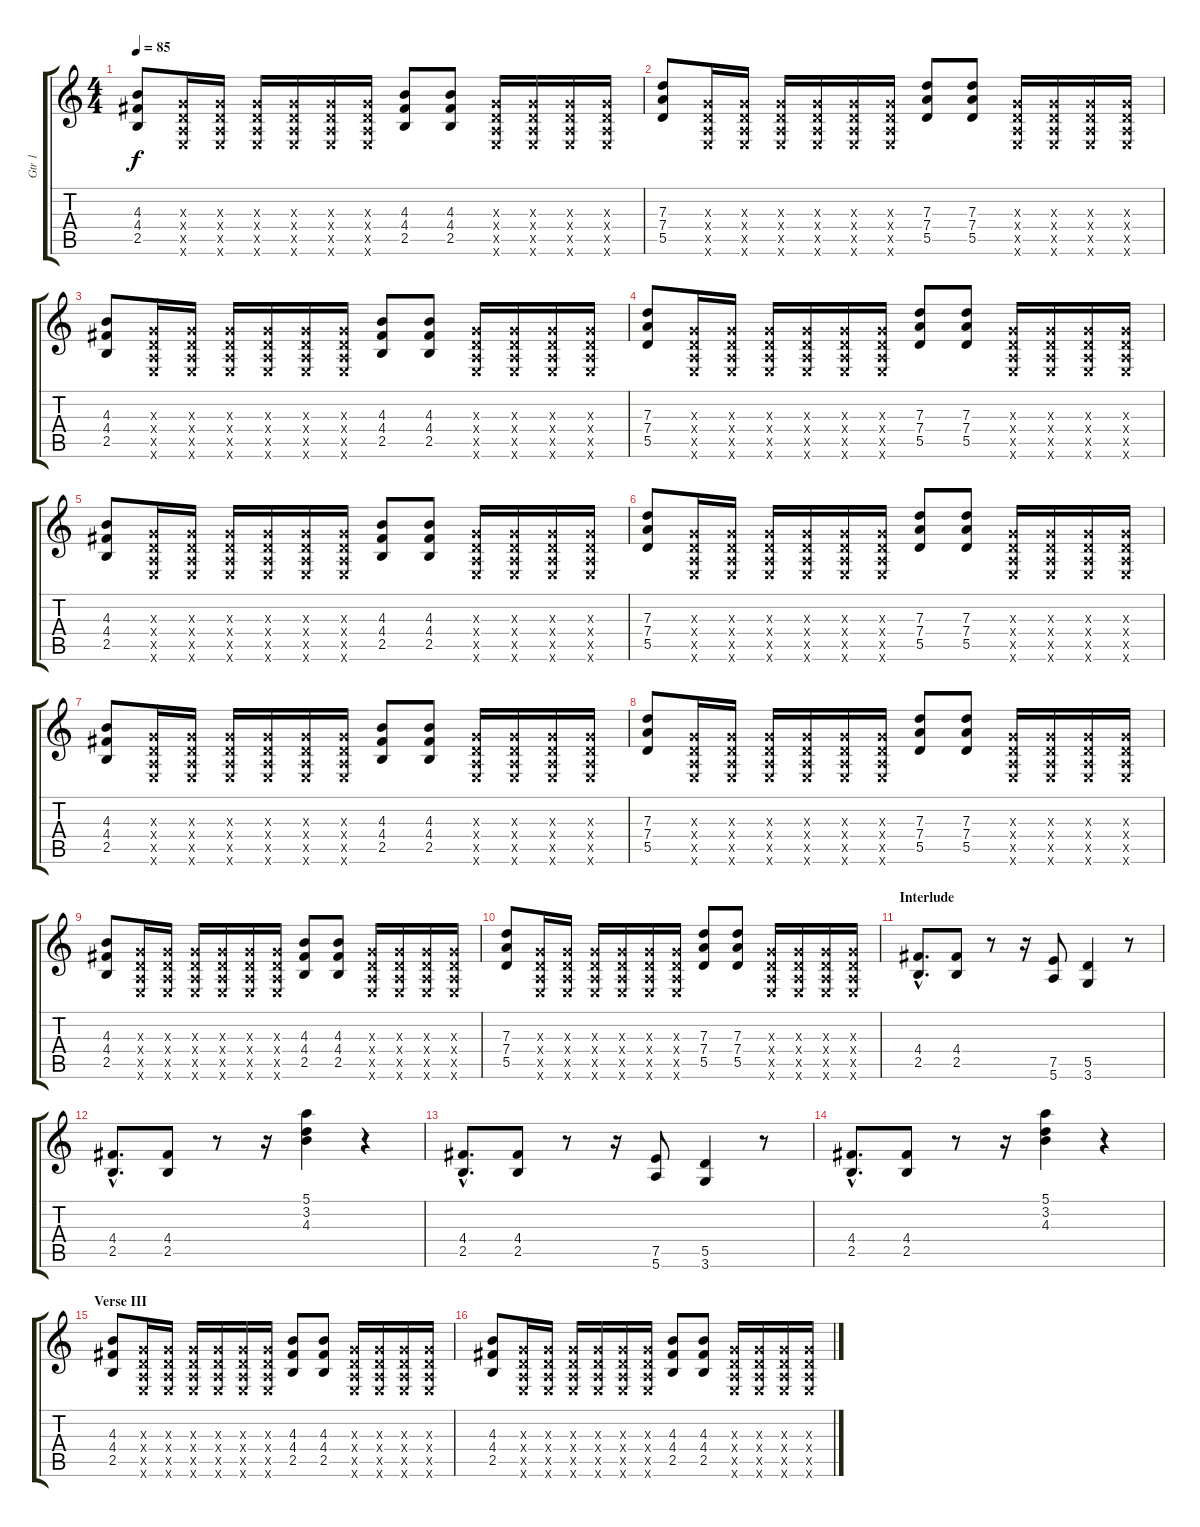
\track ("Gtr 1" "Gtr 1") {instrument overdrivenguitar}
\staff {score tabs}
\tuning (E4 B3 G3 D3 A2 E2) {hide}
\ts (4 4)
\tempo 85
\clef g2
\ks c
(4.3 4.4 2.5).8{dy f} (0.3{x} 0.4{x} 0.5{x} 0.6{x}).16 (0.3{x} 0.4{x} 0.5{x} 0.6{x}).16 (0.3{x} 0.4{x} 0.5{x} 0.6{x}).16 (0.3{x} 0.4{x} 0.5{x} 0.6{x}).16 (0.3{x} 0.4{x} 0.5{x} 0.6{x}).16 (0.3{x} 0.4{x} 0.5{x} 0.6{x}).16 (4.3 4.4 2.5).8 (4.3 4.4 2.5).8 (0.3{x} 0.4{x} 0.5{x} 0.6{x}).16 (0.3{x} 0.4{x} 0.5{x} 0.6{x}).16 (0.3{x} 0.4{x} 0.5{x} 0.6{x}).16 (0.3{x} 0.4{x} 0.5{x} 0.6{x}).16 |
(7.3 7.4 5.5).8 (0.3{x} 0.4{x} 0.5{x} 0.6{x}).16 (0.3{x} 0.4{x} 0.5{x} 0.6{x}).16 (0.3{x} 0.4{x} 0.5{x} 0.6{x}).16 (0.3{x} 0.4{x} 0.5{x} 0.6{x}).16 (0.3{x} 0.4{x} 0.5{x} 0.6{x}).16 (0.3{x} 0.4{x} 0.5{x} 0.6{x}).16 (7.3 7.4 5.5).8 (7.3 7.4 5.5).8 (0.3{x} 0.4{x} 0.5{x} 0.6{x}).16 (0.3{x} 0.4{x} 0.5{x} 0.6{x}).16 (0.3{x} 0.4{x} 0.5{x} 0.6{x}).16 (0.3{x} 0.4{x} 0.5{x} 0.6{x}).16 |
(4.3 4.4 2.5).8 (0.3{x} 0.4{x} 0.5{x} 0.6{x}).16 (0.3{x} 0.4{x} 0.5{x} 0.6{x}).16 (0.3{x} 0.4{x} 0.5{x} 0.6{x}).16 (0.3{x} 0.4{x} 0.5{x} 0.6{x}).16 (0.3{x} 0.4{x} 0.5{x} 0.6{x}).16 (0.3{x} 0.4{x} 0.5{x} 0.6{x}).16 (4.3 4.4 2.5).8 (4.3 4.4 2.5).8 (0.3{x} 0.4{x} 0.5{x} 0.6{x}).16 (0.3{x} 0.4{x} 0.5{x} 0.6{x}).16 (0.3{x} 0.4{x} 0.5{x} 0.6{x}).16 (0.3{x} 0.4{x} 0.5{x} 0.6{x}).16 |
(7.3 7.4 5.5).8 (0.3{x} 0.4{x} 0.5{x} 0.6{x}).16 (0.3{x} 0.4{x} 0.5{x} 0.6{x}).16 (0.3{x} 0.4{x} 0.5{x} 0.6{x}).16 (0.3{x} 0.4{x} 0.5{x} 0.6{x}).16 (0.3{x} 0.4{x} 0.5{x} 0.6{x}).16 (0.3{x} 0.4{x} 0.5{x} 0.6{x}).16 (7.3 7.4 5.5).8 (7.3 7.4 5.5).8 (0.3{x} 0.4{x} 0.5{x} 0.6{x}).16 (0.3{x} 0.4{x} 0.5{x} 0.6{x}).16 (0.3{x} 0.4{x} 0.5{x} 0.6{x}).16 (0.3{x} 0.4{x} 0.5{x} 0.6{x}).16 |
(4.3 4.4 2.5).8 (0.3{x} 0.4{x} 0.5{x} 0.6{x}).16 (0.3{x} 0.4{x} 0.5{x} 0.6{x}).16 (0.3{x} 0.4{x} 0.5{x} 0.6{x}).16 (0.3{x} 0.4{x} 0.5{x} 0.6{x}).16 (0.3{x} 0.4{x} 0.5{x} 0.6{x}).16 (0.3{x} 0.4{x} 0.5{x} 0.6{x}).16 (4.3 4.4 2.5).8 (4.3 4.4 2.5).8 (0.3{x} 0.4{x} 0.5{x} 0.6{x}).16 (0.3{x} 0.4{x} 0.5{x} 0.6{x}).16 (0.3{x} 0.4{x} 0.5{x} 0.6{x}).16 (0.3{x} 0.4{x} 0.5{x} 0.6{x}).16 |
(7.3 7.4 5.5).8 (0.3{x} 0.4{x} 0.5{x} 0.6{x}).16 (0.3{x} 0.4{x} 0.5{x} 0.6{x}).16 (0.3{x} 0.4{x} 0.5{x} 0.6{x}).16 (0.3{x} 0.4{x} 0.5{x} 0.6{x}).16 (0.3{x} 0.4{x} 0.5{x} 0.6{x}).16 (0.3{x} 0.4{x} 0.5{x} 0.6{x}).16 (7.3 7.4 5.5).8 (7.3 7.4 5.5).8 (0.3{x} 0.4{x} 0.5{x} 0.6{x}).16 (0.3{x} 0.4{x} 0.5{x} 0.6{x}).16 (0.3{x} 0.4{x} 0.5{x} 0.6{x}).16 (0.3{x} 0.4{x} 0.5{x} 0.6{x}).16 |
(4.3 4.4 2.5).8 (0.3{x} 0.4{x} 0.5{x} 0.6{x}).16 (0.3{x} 0.4{x} 0.5{x} 0.6{x}).16 (0.3{x} 0.4{x} 0.5{x} 0.6{x}).16 (0.3{x} 0.4{x} 0.5{x} 0.6{x}).16 (0.3{x} 0.4{x} 0.5{x} 0.6{x}).16 (0.3{x} 0.4{x} 0.5{x} 0.6{x}).16 (4.3 4.4 2.5).8 (4.3 4.4 2.5).8 (0.3{x} 0.4{x} 0.5{x} 0.6{x}).16 (0.3{x} 0.4{x} 0.5{x} 0.6{x}).16 (0.3{x} 0.4{x} 0.5{x} 0.6{x}).16 (0.3{x} 0.4{x} 0.5{x} 0.6{x}).16 |
(7.3 7.4 5.5).8 (0.3{x} 0.4{x} 0.5{x} 0.6{x}).16 (0.3{x} 0.4{x} 0.5{x} 0.6{x}).16 (0.3{x} 0.4{x} 0.5{x} 0.6{x}).16 (0.3{x} 0.4{x} 0.5{x} 0.6{x}).16 (0.3{x} 0.4{x} 0.5{x} 0.6{x}).16 (0.3{x} 0.4{x} 0.5{x} 0.6{x}).16 (7.3 7.4 5.5).8 (7.3 7.4 5.5).8 (0.3{x} 0.4{x} 0.5{x} 0.6{x}).16 (0.3{x} 0.4{x} 0.5{x} 0.6{x}).16 (0.3{x} 0.4{x} 0.5{x} 0.6{x}).16 (0.3{x} 0.4{x} 0.5{x} 0.6{x}).16 |
(4.3 4.4 2.5).8 (0.3{x} 0.4{x} 0.5{x} 0.6{x}).16 (0.3{x} 0.4{x} 0.5{x} 0.6{x}).16 (0.3{x} 0.4{x} 0.5{x} 0.6{x}).16 (0.3{x} 0.4{x} 0.5{x} 0.6{x}).16 (0.3{x} 0.4{x} 0.5{x} 0.6{x}).16 (0.3{x} 0.4{x} 0.5{x} 0.6{x}).16 (4.3 4.4 2.5).8 (4.3 4.4 2.5).8 (0.3{x} 0.4{x} 0.5{x} 0.6{x}).16 (0.3{x} 0.4{x} 0.5{x} 0.6{x}).16 (0.3{x} 0.4{x} 0.5{x} 0.6{x}).16 (0.3{x} 0.4{x} 0.5{x} 0.6{x}).16 |
(7.3 7.4 5.5).8 (0.3{x} 0.4{x} 0.5{x} 0.6{x}).16 (0.3{x} 0.4{x} 0.5{x} 0.6{x}).16 (0.3{x} 0.4{x} 0.5{x} 0.6{x}).16 (0.3{x} 0.4{x} 0.5{x} 0.6{x}).16 (0.3{x} 0.4{x} 0.5{x} 0.6{x}).16 (0.3{x} 0.4{x} 0.5{x} 0.6{x}).16 (7.3 7.4 5.5).8 (7.3 7.4 5.5).8 (0.3{x} 0.4{x} 0.5{x} 0.6{x}).16 (0.3{x} 0.4{x} 0.5{x} 0.6{x}).16 (0.3{x} 0.4{x} 0.5{x} 0.6{x}).16 (0.3{x} 0.4{x} 0.5{x} 0.6{x}).16 |
\section ("" "Interlude")
(4.4{hac} 2.5{hac}).8{d balance 3} (4.4 2.5).8 r.8 r.16 (7.5 5.6).8 (5.5 3.6).4 r.8 |
(4.4{hac} 2.5{hac}).8{d} (4.4 2.5).8 r.8 r.16 (5.1 3.2 4.3).4 r.4 |
(4.4{hac} 2.5{hac}).8{d} (4.4 2.5).8 r.8 r.16 (7.5 5.6).8 (5.5 3.6).4 r.8 |
(4.4{hac} 2.5{hac}).8{d} (4.4 2.5).8 r.8 r.16 (5.1 3.2 4.3).4 r.4 |
\section ("" "Verse III")
(4.3 4.4 2.5).8 (0.3{x} 0.4{x} 0.5{x} 0.6{x}).16 (0.3{x} 0.4{x} 0.5{x} 0.6{x}).16 (0.3{x} 0.4{x} 0.5{x} 0.6{x}).16 (0.3{x} 0.4{x} 0.5{x} 0.6{x}).16 (0.3{x} 0.4{x} 0.5{x} 0.6{x}).16 (0.3{x} 0.4{x} 0.5{x} 0.6{x}).16 (4.3 4.4 2.5).8 (4.3 4.4 2.5).8 (0.3{x} 0.4{x} 0.5{x} 0.6{x}).16 (0.3{x} 0.4{x} 0.5{x} 0.6{x}).16 (0.3{x} 0.4{x} 0.5{x} 0.6{x}).16 (0.3{x} 0.4{x} 0.5{x} 0.6{x}).16 |
(4.3 4.4 2.5).8 (0.3{x} 0.4{x} 0.5{x} 0.6{x}).16 (0.3{x} 0.4{x} 0.5{x} 0.6{x}).16 (0.3{x} 0.4{x} 0.5{x} 0.6{x}).16 (0.3{x} 0.4{x} 0.5{x} 0.6{x}).16 (0.3{x} 0.4{x} 0.5{x} 0.6{x}).16 (0.3{x} 0.4{x} 0.5{x} 0.6{x}).16 (4.3 4.4 2.5).8 (4.3 4.4 2.5).8 (0.3{x} 0.4{x} 0.5{x} 0.6{x}).16 (0.3{x} 0.4{x} 0.5{x} 0.6{x}).16 (0.3{x} 0.4{x} 0.5{x} 0.6{x}).16 (0.3{x} 0.4{x} 0.5{x} 0.6{x}).16
